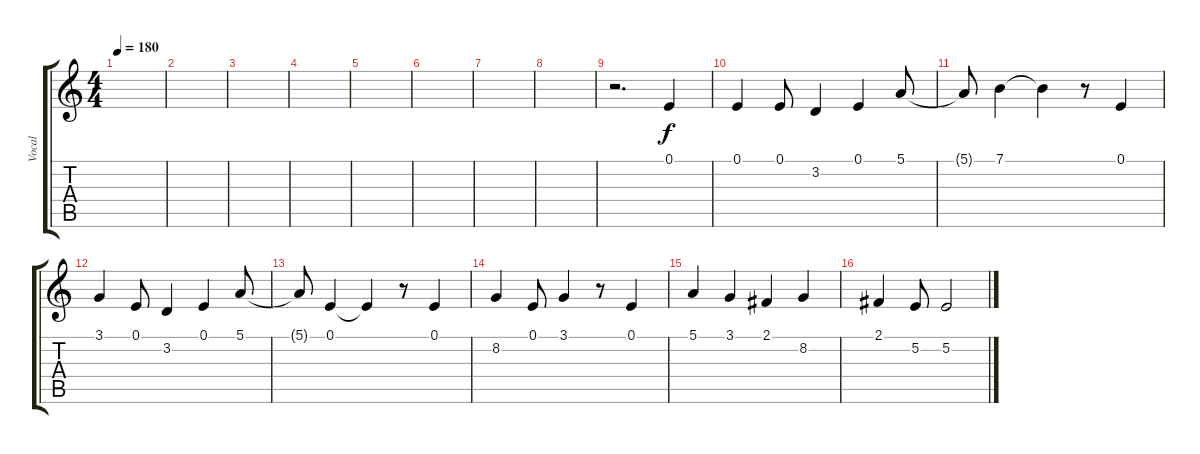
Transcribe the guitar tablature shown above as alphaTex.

\track ("Vocal" "Vocal") {instrument violin}
\staff {score tabs}
\tuning (E4 B3 G3 D3 A2 E2) {hide}
\ts (4 4)
\tempo 180
\clef g2
\ks c
|
|
|
|
|
|
|
|
r.2{d} 0.1.4 |
0.1.4 0.1.8 3.2.4 0.1.4 5.1.8 |
5.1{t}.8 7.1.4 7.1{t}.4 r.8 0.1.4 |
3.1.4 0.1.8 3.2.4 0.1.4 5.1.8 |
5.1{t}.8 0.1.4 0.1{t}.4 r.8 0.1.4 |
8.2.4 0.1.8 3.1.4 r.8 0.1.4 |
5.1.4 3.1.4 2.1.4 8.2.4 |
2.1.4 5.2.8 5.2.2
